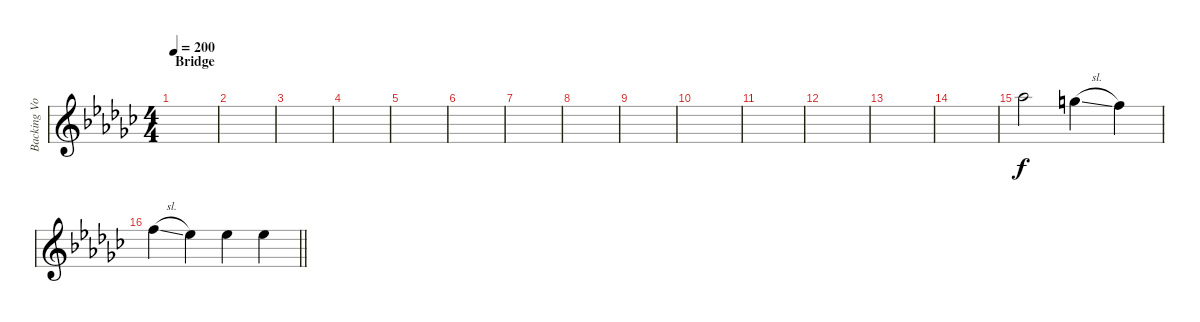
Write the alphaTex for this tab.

\track ("Backing Vocals" "Backing Vo") {instrument distortionguitar}
\staff {score}
\tuning (Eb4 Bb3 Gb3 Db3 Ab2 Eb2) {hide}
\ts (4 4)
\section ("" "Bridge")
\tempo 200
\clef g2
\ks ebminor
|
|
|
|
|
|
|
|
|
|
|
|
|
|
5.1.2 4.1{sl}.4 2.1.4 |
\barLineRight lightlight
2.1{sl}.4 0.1.4 0.1.4 0.1.4
